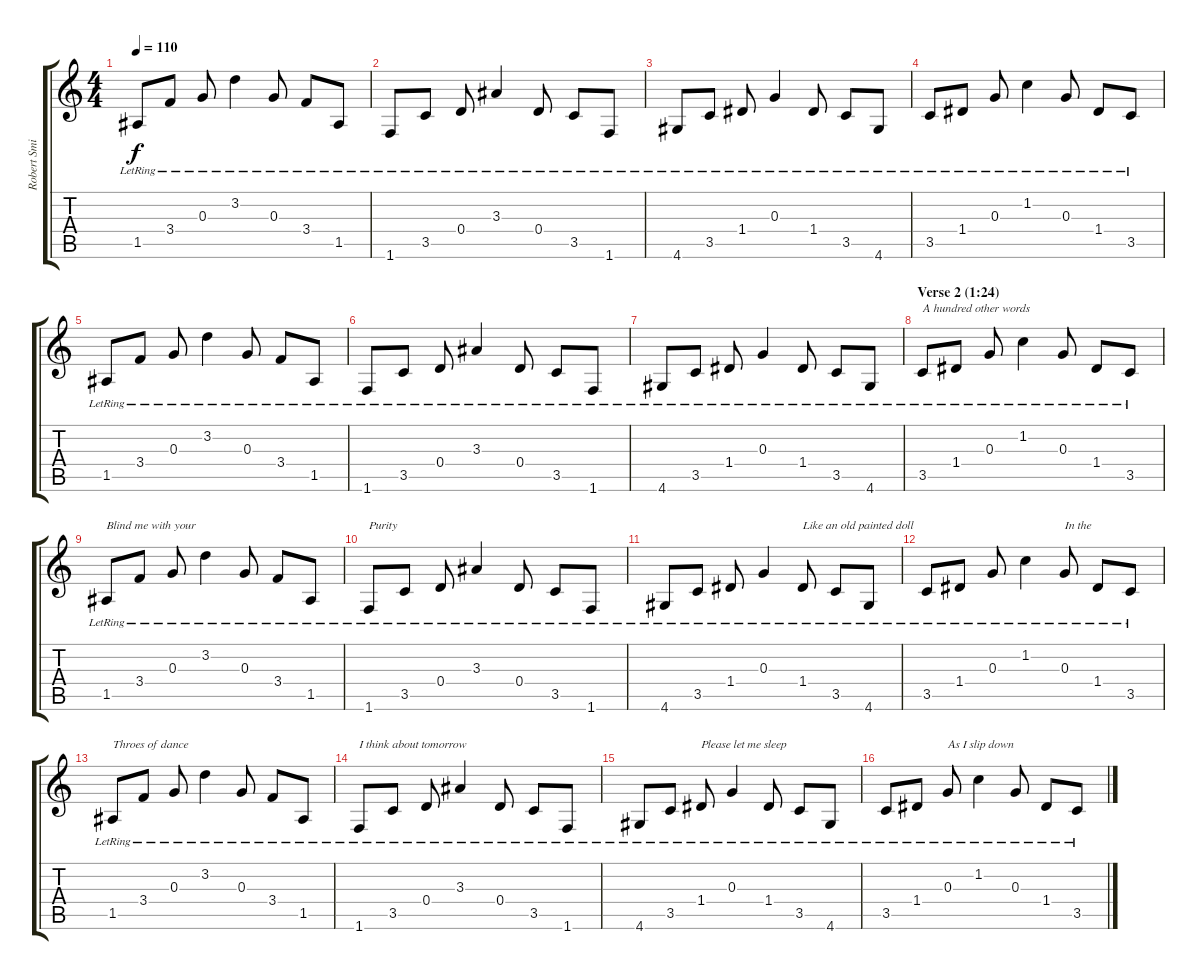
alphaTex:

\track ("Robert Smith (rhythm guitar)" "Robert Smi") {instrument electricguitarclean}
\staff {score tabs}
\tuning (E4 B3 G3 D3 A2 E2) {hide}
\ts (4 4)
\tempo 110
\clef g2
\ks c
1.5{lr}.8{dy f} 3.4{lr}.8 0.3{lr}.8 3.2{lr}.4 0.3{lr}.8 3.4{lr}.8 1.5{lr}.8 |
1.6{lr}.8 3.5{lr}.8 0.4{lr}.8 3.3{lr}.4 0.4{lr}.8 3.5{lr}.8 1.6{lr}.8 |
4.6{lr}.8 3.5{lr}.8 1.4{lr}.8 0.3{lr}.4 1.4{lr}.8 3.5{lr}.8 4.6{lr}.8 |
3.5{lr}.8 1.4{lr}.8 0.3{lr}.8 1.2{lr}.4 0.3{lr}.8 1.4{lr}.8 3.5{lr}.8 |
1.5{lr}.8 3.4{lr}.8 0.3{lr}.8 3.2{lr}.4 0.3{lr}.8 3.4{lr}.8 1.5{lr}.8 |
1.6{lr}.8 3.5{lr}.8 0.4{lr}.8 3.3{lr}.4 0.4{lr}.8 3.5{lr}.8 1.6{lr}.8 |
4.6{lr}.8 3.5{lr}.8 1.4{lr}.8 0.3{lr}.4 1.4{lr}.8 3.5{lr}.8 4.6{lr}.8 |
\section ("" "Verse 2 (1:24)")
3.5{lr}.8{txt "A hundred other words"} 1.4{lr}.8 0.3{lr}.8 1.2{lr}.4 0.3{lr}.8 1.4{lr}.8 3.5{lr}.8 |
1.5{lr}.8{txt "Blind me with your"} 3.4{lr}.8 0.3{lr}.8 3.2{lr}.4 0.3{lr}.8 3.4{lr}.8 1.5{lr}.8 |
1.6{lr}.8{txt "Purity"} 3.5{lr}.8 0.4{lr}.8 3.3{lr}.4 0.4{lr}.8 3.5{lr}.8 1.6{lr}.8 |
4.6{lr}.8 3.5{lr}.8 1.4{lr}.8 0.3{lr}.4 1.4{lr}.8{txt "Like an old painted doll"} 3.5{lr}.8 4.6{lr}.8 |
3.5{lr}.8 1.4{lr}.8 0.3{lr}.8 1.2{lr}.4 0.3{lr}.8{txt "In the"} 1.4{lr}.8 3.5{lr}.8 |
1.5{lr}.8{txt "Throes of dance"} 3.4{lr}.8 0.3{lr}.8 3.2{lr}.4 0.3{lr}.8 3.4{lr}.8 1.5{lr}.8 |
1.6{lr}.8{txt "I think about tomorrow"} 3.5{lr}.8 0.4{lr}.8 3.3{lr}.4 0.4{lr}.8 3.5{lr}.8 1.6{lr}.8 |
4.6{lr}.8 3.5{lr}.8 1.4{lr}.8{txt "Please let me sleep"} 0.3{lr}.4 1.4{lr}.8 3.5{lr}.8 4.6{lr}.8 |
3.5{lr}.8 1.4{lr}.8 0.3{lr}.8{txt "As I slip down"} 1.2{lr}.4 0.3{lr}.8 1.4{lr}.8 3.5{lr}.8
